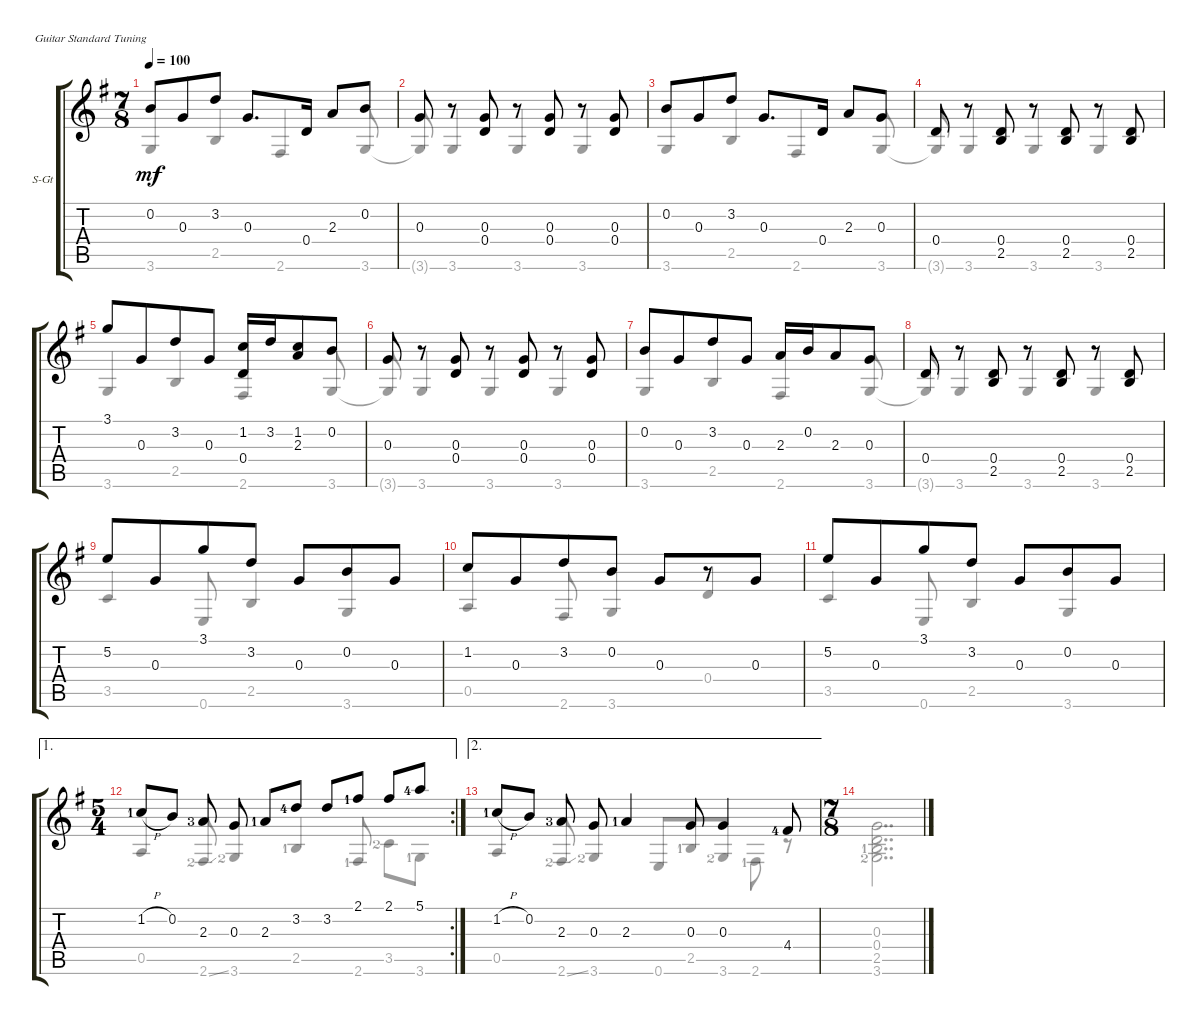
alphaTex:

\defaultSystemsLayout 4
\bracketExtendMode groupsimilarinstruments
\firstSystemTrackNameOrientation horizontal
\otherSystemsTrackNameOrientation horizontal
\track ("Steel Guitar" "S-Gt") {multiBarRest instrument acousticguitarsteel}
\staff {score tabs}
\tuning (E4 B3 G3 D3 A2 E2)
\voice
\ts (7 8)
\tempo 100
\clef g2
\ks g
0.2.8{dy mf instrument acousticguitarsteel beam merge} 0.3.8{beam merge} 3.2.8{beam split} 0.3.8{d beam merge} 0.4.16{beam split} 2.3.8{beam merge} 0.2.8{beam merge} |
0.3.8{beam split} r.8{beam split} (0.3 0.4).8{beam split} r.8{beam split} (0.3 0.4).8{beam split} r.8{beam split} (0.3 0.4).8 |
0.2.8{beam merge} 0.3.8{beam merge} 3.2.8{beam split} 0.3.8{d beam merge} 0.4.16{beam split} 2.3.8{beam merge} 0.3.8{beam merge} |
0.4.8{beam split} r.8{beam split} (0.4 2.5).8{beam split} r.8{beam split} (0.4 2.5).8{beam split} r.8{beam split} (0.4 2.5).8 |
3.1.8 0.3.8 3.2.8 0.3.8 (1.2 0.4).16 3.2.16 (1.2 2.3).8 0.2.8 |
0.3.8{beam split} r.8{beam split} (0.3 0.4).8{beam split} r.8{beam split} (0.3 0.4).8{beam split} r.8{beam split} (0.3 0.4).8 |
0.2.8 0.3.8 3.2.8 0.3.8 2.3.16 0.2.16 2.3.8 0.3.8 |
0.4.8{beam split} r.8{beam split} (0.4 2.5).8{beam split} r.8{beam split} (0.4 2.5).8{beam split} r.8{beam split} (0.4 2.5).8 |
5.2.8 0.3.8 3.1.8 3.2.8 0.3.8 0.2.8 0.3.8 |
1.2.8 0.3.8 3.2.8 0.2.8 0.3.8 r.8 0.3.8 |
5.2.8 0.3.8 3.1.8 3.2.8 0.3.8 0.2.8 0.3.8 |
\ae 1
\rc 2
\ts (5 4)
1.2{h lf 2}.8 0.2.8 2.3{lf 4}.8{beam split} 0.3.8 2.3{lf 2}.8 3.2{lf 5}.8 3.2.8{beam merge} 2.1{lf 2}.8 2.1.8 5.1{lf 5}.8 |
\ae 2
1.2{h lf 2}.8 0.2.8 2.3{lf 4}.8{beam split} 0.3.8 2.3{lf 2}.4 0.3.8 0.3.4 4.4{lf 5}.8 |
\ts (7 8)
\voice
\clef g2
\ottava regular
\simile none
\ks g
|
|
|
|
|
|
|
|
|
|
|
|
|
\voice
\clef g2
\ottava regular
\simile none
\ks g
3.6.4{dy mf beam invert} 2.5.4{beam invert} 2.6.4{beam invert} 3.6.8{beam invert} |
3.6{t}.8{beam invert} 3.6.4{beam invert} 3.6.4{beam invert} 3.6.4{beam invert} |
3.6.4{beam invert} 2.5.4{beam invert} 2.6.4{beam invert} 3.6.8{beam invert} |
3.6{t}.8{beam invert} 3.6.4{beam invert} 3.6.4{beam invert} 3.6.4{beam invert} |
3.6.4{beam invert} 2.5.4{beam invert} 2.6.4{beam invert} 3.6.8{beam invert} |
3.6{t}.8{beam invert} 3.6.4{beam invert} 3.6.4{beam invert} 3.6.4{beam invert} |
3.6.4{beam invert} 2.5.4{beam invert} 2.6.4{beam invert} 3.6.8{beam invert} |
3.6{t}.8{beam invert} 3.6.4{beam invert} 3.6.4{beam invert} 3.6.4{beam invert} |
3.5.4{beam invert} 0.6.8{beam invert} 2.5.4{beam invert} 3.6.4{beam invert} |
0.5.4{beam invert} 2.6.8{beam invert} 3.6.4{beam invert} 0.4.4{beam invert} |
3.5.4{beam invert} 0.6.8{beam invert} 2.5.4{beam invert} 3.6.4{beam invert} |
0.5.4{beam invert} 2.6{ss lf 3}.8{beam invert} 3.6{lf 3}.4{beam invert} 2.5{lf 2}.4{beam invert} 2.6{lf 2}.8{beam invert} 3.5{lf 3}.8 3.6{lf 2}.8 |
0.5.4{beam invert} 2.6{ss lf 3}.8{beam invert} 3.6{lf 3}.4{beam invert} 0.6.8{beam invert beam merge} 2.5{lf 2}.8 3.6{lf 3}.8 2.6{lf 2}.8 r.8 |
(0.3 0.4 2.5{lf 2} 3.6{lf 3}).2{dd}
